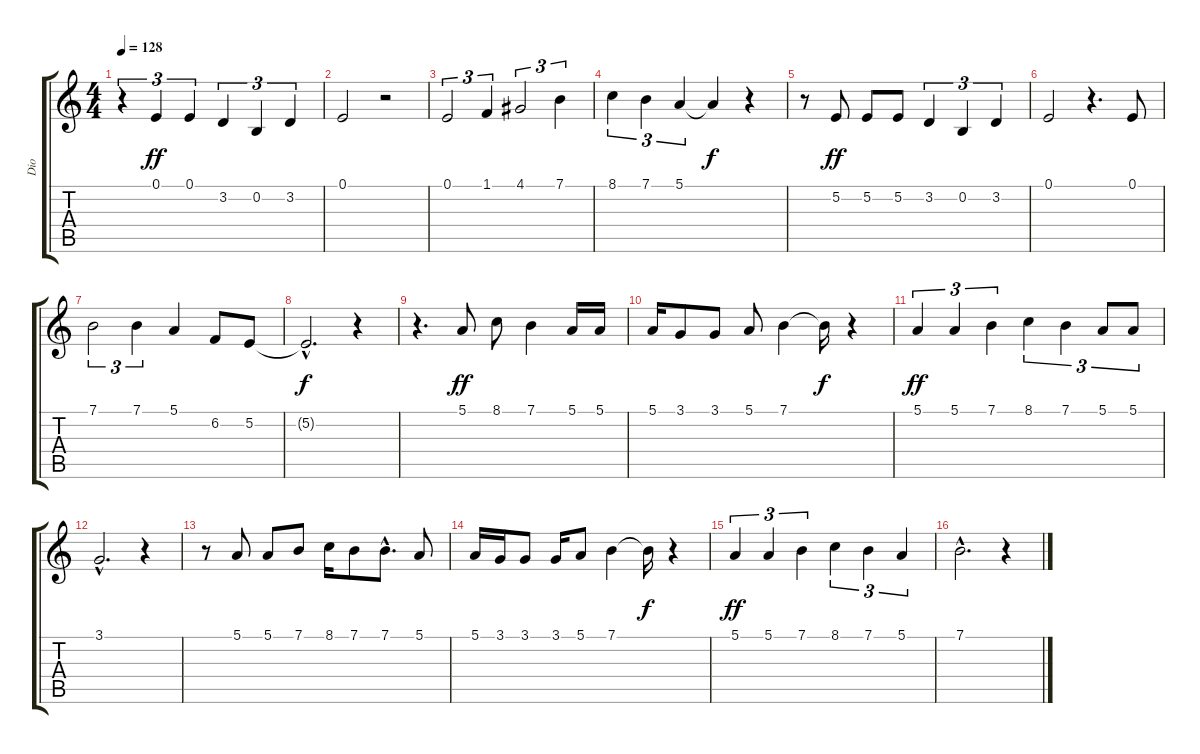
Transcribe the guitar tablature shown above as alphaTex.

\track ("Dio" "Dio") {instrument oboe}
\staff {score tabs}
\tuning (E4 B3 G3 D3 A2 E2) {hide}
\ts (4 4)
\tempo 128
\clef g2
\ks c
r.4{tu (3 2) dy f} 0.1.4{tu (3 2) dy ff} 0.1.4{tu (3 2)} 3.2.4{tu (3 2)} 0.2.4{tu (3 2)} 3.2.4{tu (3 2)} |
0.1.2 r.2 |
0.1.2{tu (3 2)} 1.1.4{tu (3 2)} 4.1.2{tu (3 2)} 7.1.4{tu (3 2)} |
8.1.4{tu (3 2)} 7.1.4{tu (3 2)} 5.1.4{tu (3 2)} 5.1{t}.4{dy f} r.4 |
r.8 5.2.8{dy ff} 5.2.8 5.2.8 3.2.4{tu (3 2)} 0.2.4{tu (3 2)} 3.2.4{tu (3 2)} |
0.1.2 r.4{d} 0.1.8 |
7.1.2{tu (3 2)} 7.1.4{tu (3 2)} 5.1.4 6.2.8 5.2.8 |
5.2{hac t}.2{d dy f} r.4 |
r.4{d} 5.1.8{dy ff} 8.1.8 7.1.4 5.1.16 5.1.16 |
5.1.16 3.1.8 3.1.8 5.1.8 7.1.4 7.1{t}.16{dy f} r.4 |
5.1.4{tu (3 2) dy ff} 5.1.4{tu (3 2)} 7.1.4{tu (3 2)} 8.1.4{tu (3 2)} 7.1.4{tu (3 2)} 5.1.8{tu (3 2)} 5.1.8{tu (3 2)} |
3.1{hac}.2{d} r.4 |
r.8 5.1.8 5.1.8 7.1.8 8.1.16 7.1.8 7.1{hac}.8{d} 5.1.8 |
5.1.16 3.1.16 3.1.8 3.1.16 5.1.8 7.1.4 7.1{t}.16{dy f} r.4 |
5.1.4{tu (3 2) dy ff} 5.1.4{tu (3 2)} 7.1.4{tu (3 2)} 8.1.4{tu (3 2)} 7.1.4{tu (3 2)} 5.1.4{tu (3 2)} |
7.1{hac}.2{d} r.4
